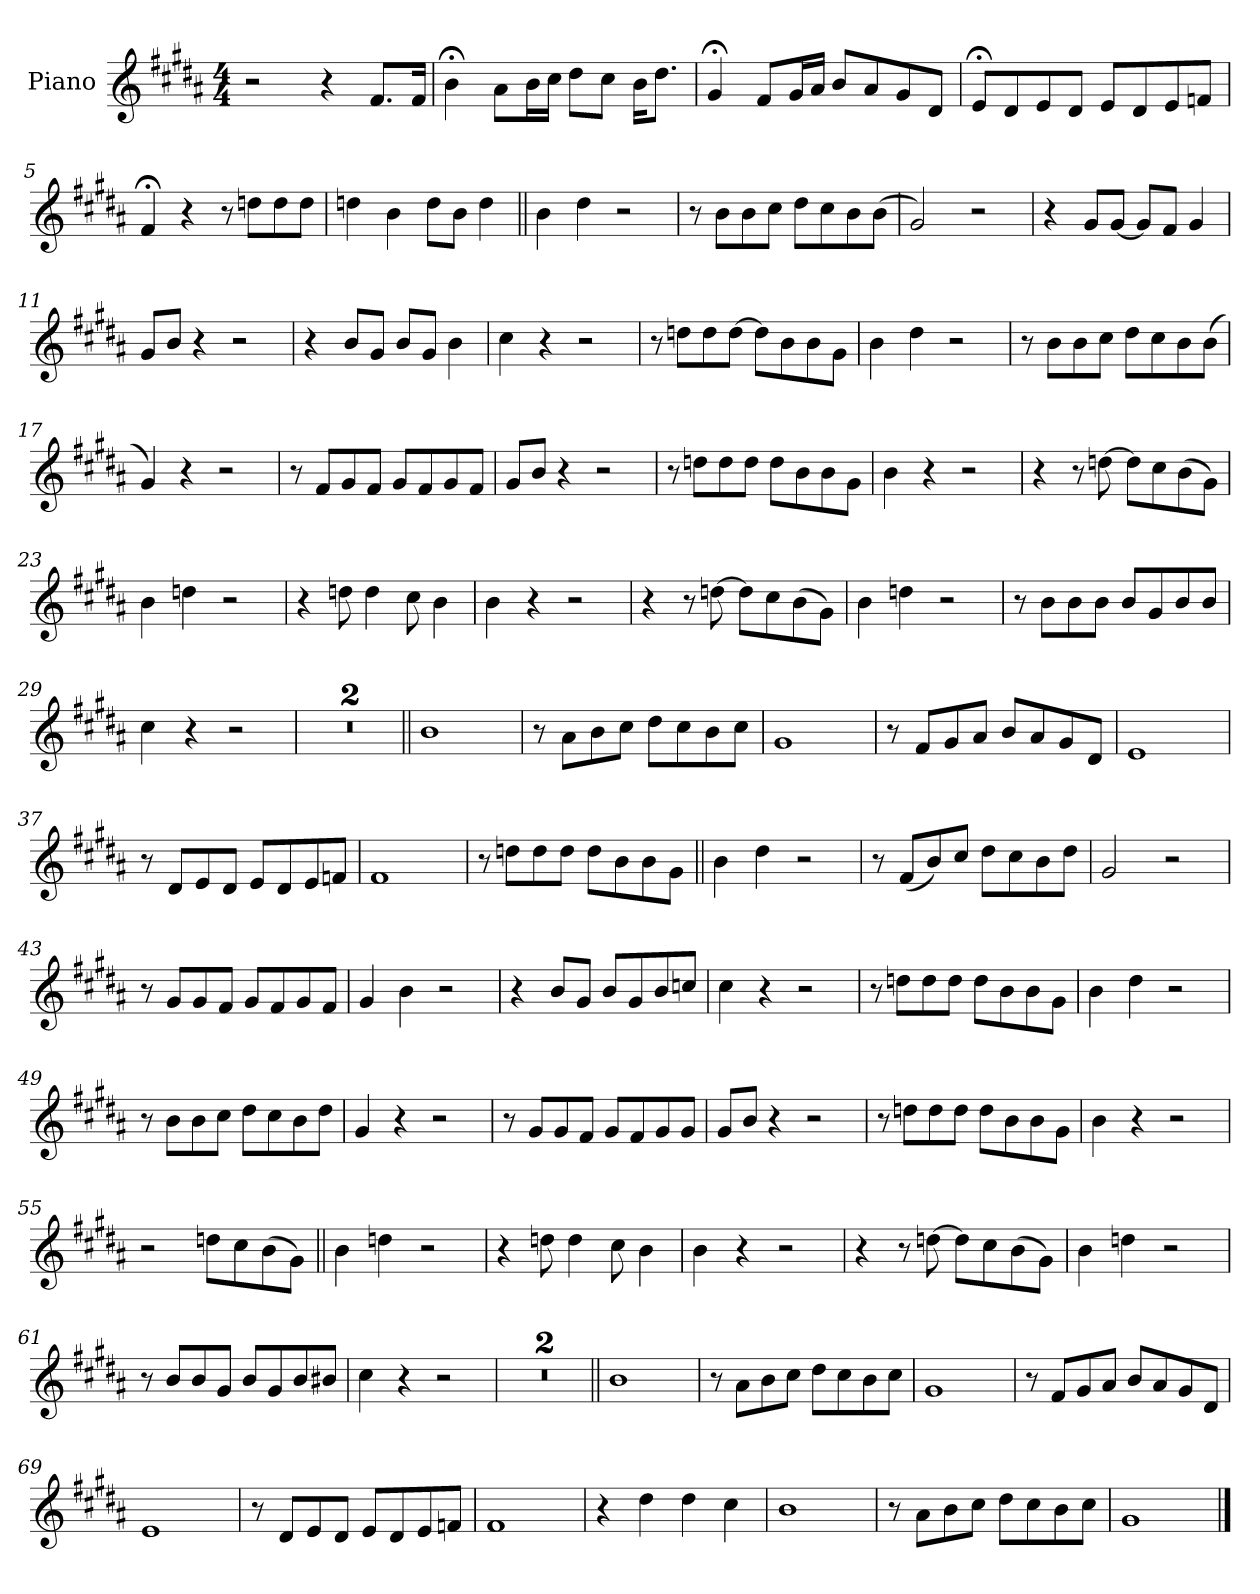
**kern
*part1
*staff1
*I"Piano
*I'Pno.
*clefG2
*k[f#c#g#d#a#]
*M4/4
*MM80
=1
2r
4r
8.f#L
16f#Jk
=2
4b;<
8a#L
16bL
16cc#JJ
8dd#L
8cc#J
16bKL
8.dd#J
=3
4g#;<
8f#L
16g#L
16a#JJ
8bL
8a#
8g#
8d#J
=4
8e;<L
8d#
8e
8d#J
8eL
8d#
8e
8fnJ
=5
4f#;<
4r
*MM130
8r
8ddnL
8dd
8ddJ
=6
4ddn
4b
8ddL
8bJ
4dd
=7||
4b
4dd#
2r
=8
8r
8bL
8b
8cc#J
8dd#L
8cc#
8b
(>8bJ
=9
2g#)
2r
=10
4r
8g#L
[8g#J
8g#L]
8f#J
4g#
=11
8g#L
8bJ
4r
2r
=12
4r
8bL
8g#J
8bL
8g#J
4b
=13
4cc#
4r
2r
=14
8r
8ddnL
8dd
[8ddJ
8ddL]
8b
8b
8g#J
=15
4b
4dd#
2r
=16
8r
8bL
8b
8cc#J
8dd#L
8cc#
8b
(>8bJ
=17
4g#)
4r
2r
=18
8r
8f#L
8g#
8f#J
8g#L
8f#
8g#
8f#J
=19
8g#L
8bJ
4r
2r
=20
8r
8ddnL
8dd
8ddJ
8ddL
8b
8b
8g#J
=21
4b
4r
2r
=22
4r
8r
[8ddn
8ddL]
8cc#
(>8b
8g#J)
=23
4b
4ddn
2r
=24
4r
8ddn
4dd
8cc#
4b
=25
4b
4r
2r
=26
4r
8r
[8ddn
8ddL]
8cc#
(>8b
8g#J)
=27
4b
4ddn
2r
=28
8r
8bL
8b
8bJ
8bL
8g#
8b
8bJ
=29
4cc#
4r
2r
=30
1r
=31
1r
=32||
1b
=33
8r
8a#L
8b
8cc#J
8dd#L
8cc#
8b
8cc#J
=34
1g#
=35
8r
8f#L
8g#
8a#J
8bL
8a#
8g#
8d#J
=36
1e
=37
8r
8d#L
8e
8d#J
8eL
8d#
8e
8fnJ
=38
1f#
=39
8r
8ddnL
8dd
8ddJ
8ddL
8b
8b
8g#J
=40||
4b
4dd#
2r
=41
8r
(<8f#L
8b)
8cc#J
8dd#L
8cc#
8b
8dd#J
=42
2g#
2r
=43
8r
8g#L
8g#
8f#J
8g#L
8f#
8g#
8f#J
=44
4g#
4b
2r
=45
4r
8bL
8g#J
8bL
8g#
8b
8ccnJ
=46
4cc#
4r
2r
=47
8r
8ddnL
8dd
8ddJ
8ddL
8b
8b
8g#J
=48
4b
4dd#
2r
=49
8r
8bL
8b
8cc#J
8dd#L
8cc#
8b
8dd#J
=50
4g#
4r
2r
=51
8r
8g#L
8g#
8f#J
8g#L
8f#
8g#
8g#J
=52
8g#L
8bJ
4r
2r
=53
8r
8ddnL
8dd
8ddJ
8ddL
8b
8b
8g#J
=54
4b
4r
2r
=55
2r
8ddnL
8cc#
(>8b
8g#J)
=56||
4b
4ddn
2r
=57
4r
8ddn
4dd
8cc#
4b
=58
4b
4r
2r
=59
4r
8r
[8ddn
8ddL]
8cc#
(>8b
8g#J)
=60
4b
4ddn
2r
=61
8r
8bL
8b
8g#J
8bL
8g#
8b
8b#XJ
=62
4cc#
4r
2r
=63
1r
=64
1r
=65||
1b
=66
8r
8a#L
8b
8cc#J
8dd#L
8cc#
8b
8cc#J
=67
1g#
=68
8r
8f#L
8g#
8a#J
8bL
8a#
8g#
8d#J
=69
1e
=70
8r
8d#L
8e
8d#J
8eL
8d#
8e
8fnJ
=71
1f#
=72
4r
4dd#
4dd#
4cc#
=73
1b
=74
8r
8a#L
8b
8cc#J
8dd#L
8cc#
8b
8cc#J
=75
1g#
==
*-
